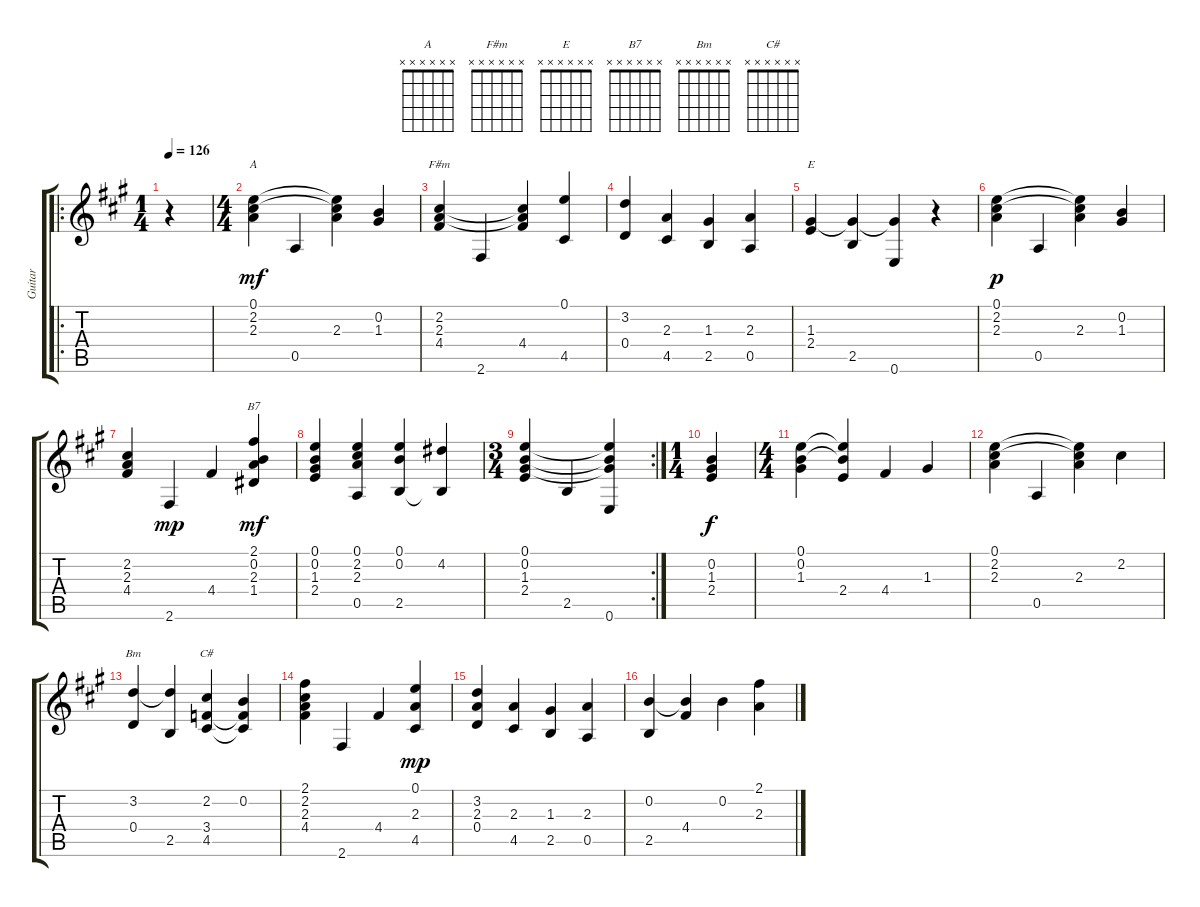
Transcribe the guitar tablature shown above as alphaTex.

\track ("Guitar" "Guitar") {instrument acousticguitarnylon}
\staff {score tabs}
\tuning (E4 B3 G3 D3 A2 E2) {hide}
\chord ("A" x x x x x x)
\chord ("F#m" x x x x x x)
\chord ("E" x x x x x x)
\chord ("B7" x x x x x x)
\chord ("Bm" x x x x x x)
\chord ("C#" x x x x x x)
\ro
\ts (1 4)
\tempo 126
\clef g2
\ks a
r.4{dy mf instrument acousticguitarnylon} |
\ts (4 4)
(0.1 2.2 2.3).4{ch "A"} 0.5.4 (0.1{t} 2.2{t} 2.3).4 (0.2 1.3).4 |
(2.2 2.3 4.4).4{ch "F#m"} 2.6.4 (2.2{t} 2.3{t} 4.4).4 (0.1 4.5).4 |
(3.2 0.4).4 (2.3 4.5).4 (1.3 2.5).4 (2.3 0.5).4 |
(1.3 2.4).4{ch "E"} (1.3{t} 2.5).4 (1.3{t} 0.6).4 r.4 |
(0.1 2.2 2.3).4{dy p} 0.5.4 (0.1{t} 2.2{t} 2.3).4 (0.2 1.3).4 |
(2.2 2.3 4.4).4 2.6.4{dy mp} 4.4.4 (2.1 0.2 2.3 1.4).4{ch "B7" dy mf} |
(0.1 0.2 1.3 2.4).4 (0.1 2.2 2.3 0.5).4 (0.1 0.2 2.5).4 (4.2 2.5{t}).4 |
\rc 2
\ts (3 4)
(0.1 0.2 1.3 2.4).4 2.5.4 (0.1{t} 0.2{t} 1.3{t} 0.6).4 |
\ts (1 4)
(0.2 1.3 2.4).4{dy f} |
\ts (4 4)
(0.1 0.2 1.3).4 (0.1{t} 0.2{t} 2.4).4 4.4.4 1.3.4 |
(0.1 2.2 2.3).4 0.5.4 (0.1{t} 2.2{t} 2.3).4 2.2.4 |
(3.2 0.4).4{ch "Bm"} (3.2{t} 2.5).4 (2.2 3.4 4.5).4{ch "C#"} (0.2 3.4{t} 4.5{t}).4 |
(2.1 2.2 2.3 4.4).4 2.6.4 4.4.4 (0.1 2.3 4.5).4{dy mp} |
(3.2 2.3 0.4).4 (2.3 4.5).4 (1.3 2.5).4 (2.3 0.5).4 |
(0.2 2.5).4 (0.2{t} 4.4).4 0.2.4 (2.1 2.3).4
